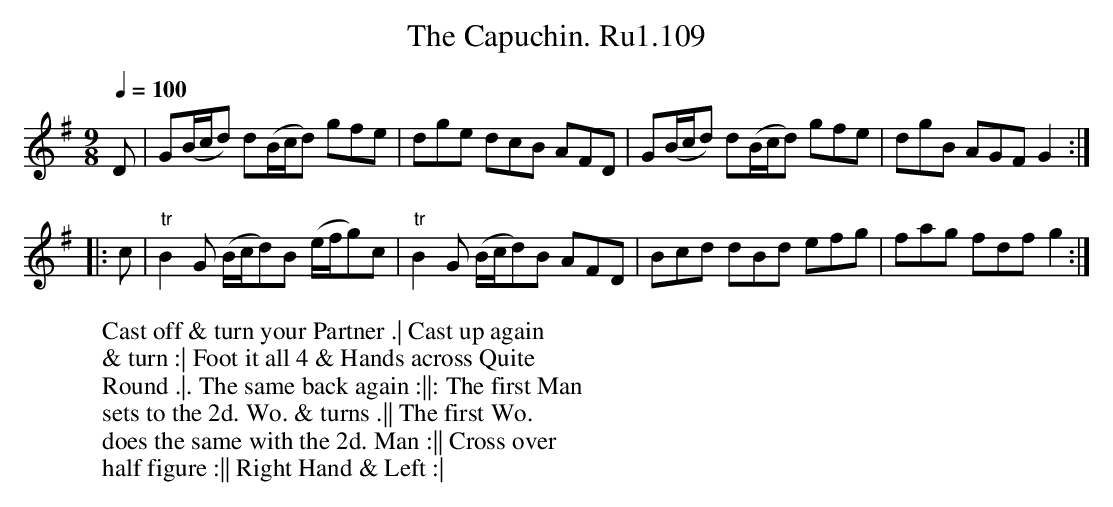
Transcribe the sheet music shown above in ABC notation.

X:1
T:Capuchin. Ru1.109, The
M:9/8
L:1/8
Q:1/4=100
K:G
D|G(B/c/d) d(B/c/d) gfe|dge dcB AFD|G(B/c/d) d(B/c/d) gfe|dgB AGFG2:|
|:c|"tr"B2G (B/c/d)B (e/f/g)c|"tr"B2G (B/c/d)B AFD|Bcd dBd efg|fag fdfg2:|
W:Cast off & turn your Partner .| Cast up again
W:& turn :| Foot it all 4 & Hands across Quite
W:Round .|. The same back again :||: The first Man
W:sets to the 2d. Wo. & turns .|| The first Wo.
W:does the same with the 2d. Man :|| Cross over
W:half figure :|| Right Hand & Left :|
